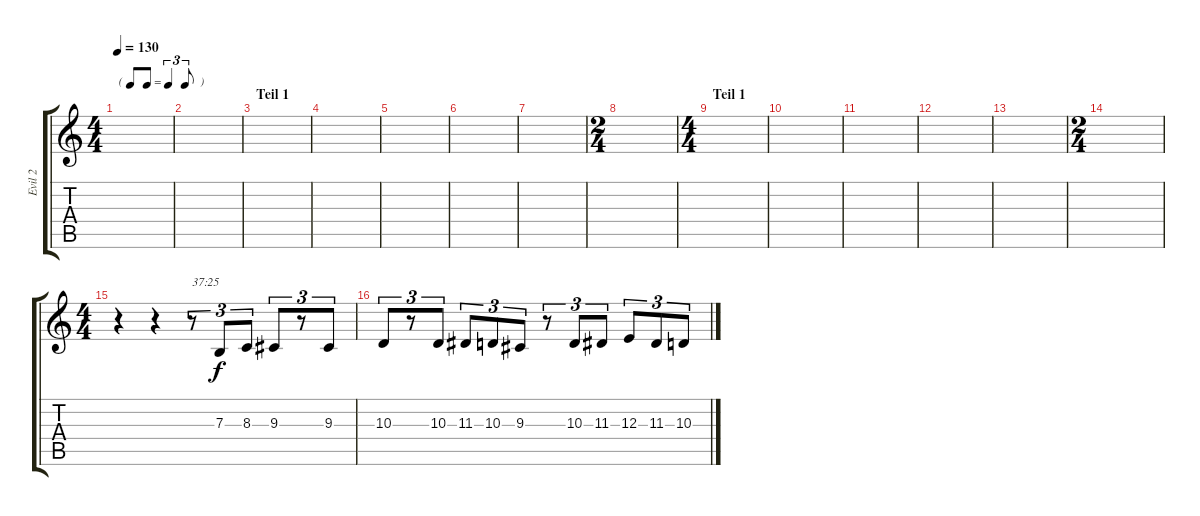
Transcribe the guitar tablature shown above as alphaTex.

\track ("Evil 2" "Evil 2") {instrument frenchhorn}
\staff {score tabs}
\tuning (Db4 Ab3 E3 B2 Gb2 Db2) {hide}
\ts (4 4)
\tf triplet8th
\tempo 130
\clef g2
\ks c
|
|
\section ("" "Teil 1")
|
|
|
|
|
\ts (2 4)
|
\ts (4 4)
\section ("" "Teil 1")
|
|
|
|
|
\ts (2 4)
|
\ts (4 4)
r.4 r.4 r.8{tu (3 2) txt "37:25"} 7.3.8{tu (3 2)} 8.3.8{tu (3 2)} 9.3.8{tu (3 2)} r.8{tu (3 2)} 9.3.8{tu (3 2)} |
10.3.8{tu (3 2)} r.8{tu (3 2)} 10.3.8{tu (3 2)} 11.3.8{tu (3 2)} 10.3.8{tu (3 2)} 9.3.8{tu (3 2)} r.8{tu (3 2)} 10.3.8{tu (3 2)} 11.3.8{tu (3 2)} 12.3.8{tu (3 2)} 11.3.8{tu (3 2)} 10.3.8{tu (3 2)}
